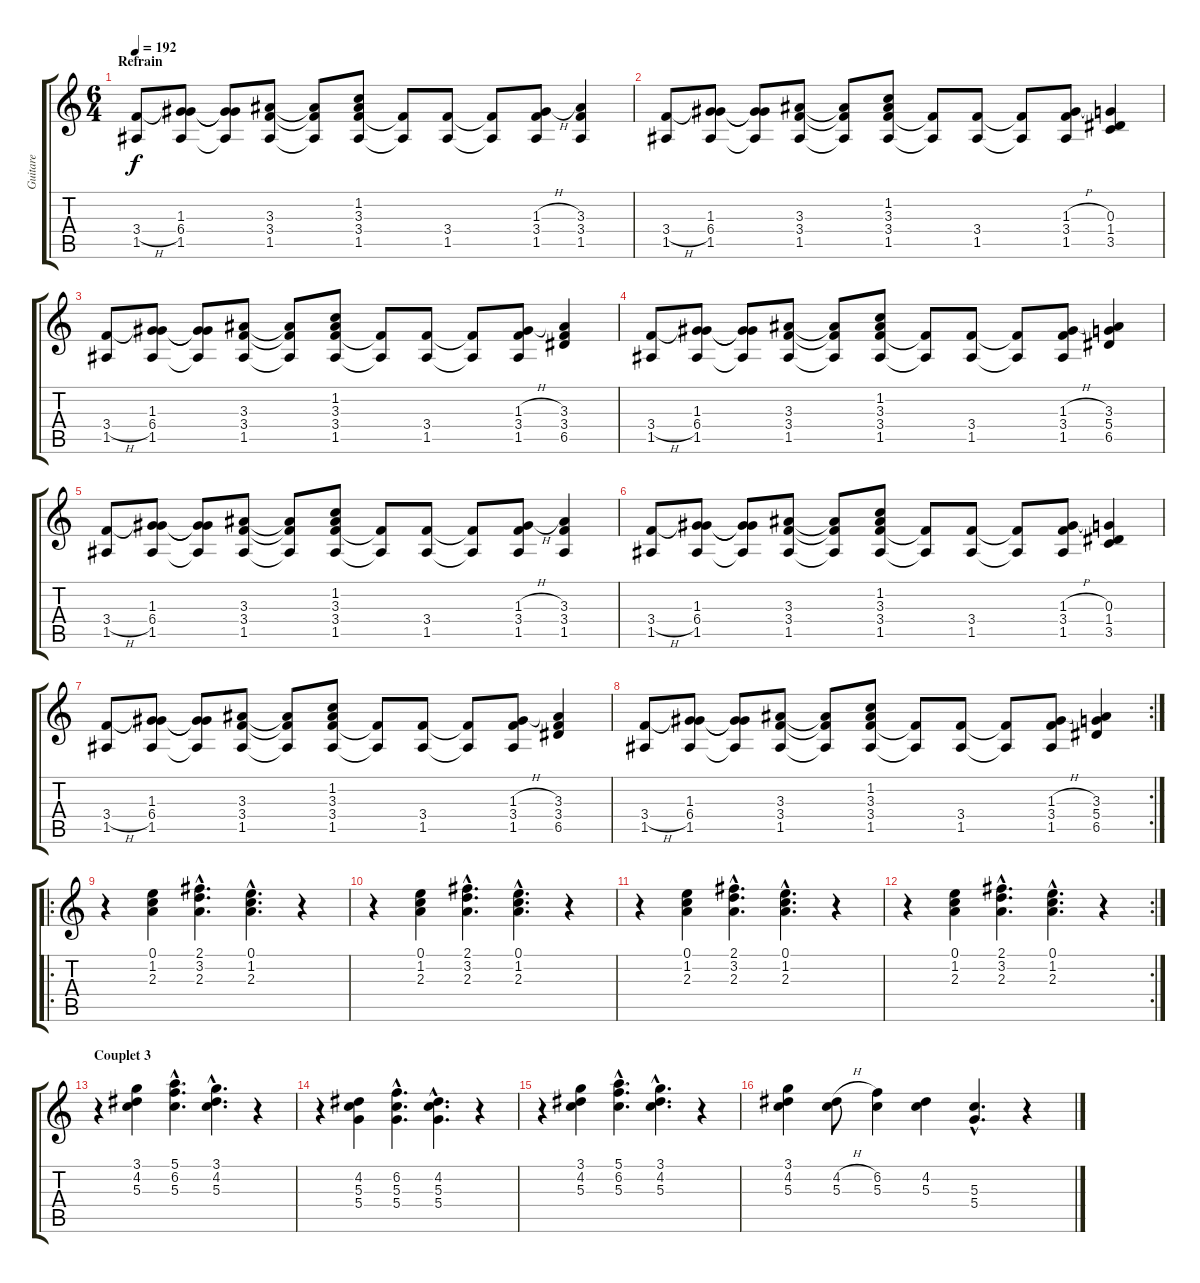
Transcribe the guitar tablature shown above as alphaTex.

\track ("Guitare" "Guitare") {instrument distortionguitar}
\staff {score tabs}
\tuning (E4 B3 G3 D3 A2 E2) {hide}
\ts (6 4)
\section ("" "Refrain")
\tempo 192
\clef g2
\ks c
(3.4{h} 1.5).8{dy f} (1.3 6.4 1.5).8 (1.3{t} 6.4{t} 1.5{t}).8 (3.3 3.4 1.5).8 (3.3{t} 3.4{t} 1.5{t}).8 (1.2 3.3 3.4 1.5).8 (3.4{t} 1.5{t}).8 (3.4 1.5).8 (3.4{t} 1.5{t}).8 (1.3{h} 3.4 1.5).8 (3.3 3.4 1.5).4 |
(3.4{h} 1.5).8 (1.3 6.4 1.5).8 (1.3{t} 6.4{t} 1.5{t}).8 (3.3 3.4 1.5).8 (3.3{t} 3.4{t} 1.5{t}).8 (1.2 3.3 3.4 1.5).8 (3.4{t} 1.5{t}).8 (3.4 1.5).8 (3.4{t} 1.5{t}).8 (1.3{h} 3.4 1.5).8 (0.3 1.4 3.5).4 |
(3.4{h} 1.5).8 (1.3 6.4 1.5).8 (1.3{t} 6.4{t} 1.5{t}).8 (3.3 3.4 1.5).8 (3.3{t} 3.4{t} 1.5{t}).8 (1.2 3.3 3.4 1.5).8 (3.4{t} 1.5{t}).8 (3.4 1.5).8 (3.4{t} 1.5{t}).8 (1.3{h} 3.4 1.5).8 (3.3 3.4 6.5).4 |
(3.4{h} 1.5).8 (1.3 6.4 1.5).8 (1.3{t} 6.4{t} 1.5{t}).8 (3.3 3.4 1.5).8 (3.3{t} 3.4{t} 1.5{t}).8 (1.2 3.3 3.4 1.5).8 (3.4{t} 1.5{t}).8 (3.4 1.5).8 (3.4{t} 1.5{t}).8 (1.3{h} 3.4 1.5).8 (3.3 5.4 6.5).4 |
(3.4{h} 1.5).8 (1.3 6.4 1.5).8 (1.3{t} 6.4{t} 1.5{t}).8 (3.3 3.4 1.5).8 (3.3{t} 3.4{t} 1.5{t}).8 (1.2 3.3 3.4 1.5).8 (3.4{t} 1.5{t}).8 (3.4 1.5).8 (3.4{t} 1.5{t}).8 (1.3{h} 3.4 1.5).8 (3.3 3.4 1.5).4 |
(3.4{h} 1.5).8 (1.3 6.4 1.5).8 (1.3{t} 6.4{t} 1.5{t}).8 (3.3 3.4 1.5).8 (3.3{t} 3.4{t} 1.5{t}).8 (1.2 3.3 3.4 1.5).8 (3.4{t} 1.5{t}).8 (3.4 1.5).8 (3.4{t} 1.5{t}).8 (1.3{h} 3.4 1.5).8 (0.3 1.4 3.5).4 |
(3.4{h} 1.5).8 (1.3 6.4 1.5).8 (1.3{t} 6.4{t} 1.5{t}).8 (3.3 3.4 1.5).8 (3.3{t} 3.4{t} 1.5{t}).8 (1.2 3.3 3.4 1.5).8 (3.4{t} 1.5{t}).8 (3.4 1.5).8 (3.4{t} 1.5{t}).8 (1.3{h} 3.4 1.5).8 (3.3 3.4 6.5).4 |
\rc 2
(3.4{h} 1.5).8 (1.3 6.4 1.5).8 (1.3{t} 6.4{t} 1.5{t}).8 (3.3 3.4 1.5).8 (3.3{t} 3.4{t} 1.5{t}).8 (1.2 3.3 3.4 1.5).8 (3.4{t} 1.5{t}).8 (3.4 1.5).8 (3.4{t} 1.5{t}).8 (1.3{h} 3.4 1.5).8 (3.3 5.4 6.5).4 |
\ro
r.4{volume 13} (0.1 1.2 2.3).4 (2.1{hac} 3.2{hac} 2.3{hac}).4{d} (0.1{hac} 1.2{hac} 2.3{hac}).4{d} r.4 |
r.4 (0.1 1.2 2.3).4 (2.1{hac} 3.2{hac} 2.3{hac}).4{d} (0.1{hac} 1.2{hac} 2.3{hac}).4{d} r.4 |
r.4 (0.1 1.2 2.3).4 (2.1{hac} 3.2{hac} 2.3{hac}).4{d} (0.1{hac} 1.2{hac} 2.3{hac}).4{d} r.4 |
\rc 2
r.4 (0.1 1.2 2.3).4 (2.1{hac} 3.2{hac} 2.3{hac}).4{d} (0.1{hac} 1.2{hac} 2.3{hac}).4{d} r.4 |
\section ("" "Couplet 3")
r.4{volume 10} (3.1 4.2 5.3).4 (5.1{hac} 6.2{hac} 5.3{hac}).4{d} (3.1{hac} 4.2{hac} 5.3{hac}).4{d} r.4 |
r.4 (4.2 5.3 5.4).4 (6.2{hac} 5.3{hac} 5.4{hac}).4{d} (4.2{hac} 5.3{hac} 5.4{hac}).4{d} r.4 |
r.4 (3.1 4.2 5.3).4 (5.1{hac} 6.2{hac} 5.3{hac}).4{d} (3.1{hac} 4.2{hac} 5.3{hac}).4{d} r.4 |
(3.1 4.2 5.3).4 (4.2{h} 5.3).8 (6.2 5.3).4 (4.2 5.3).4 (5.3{hac} 5.4{hac}).4{d} r.4
